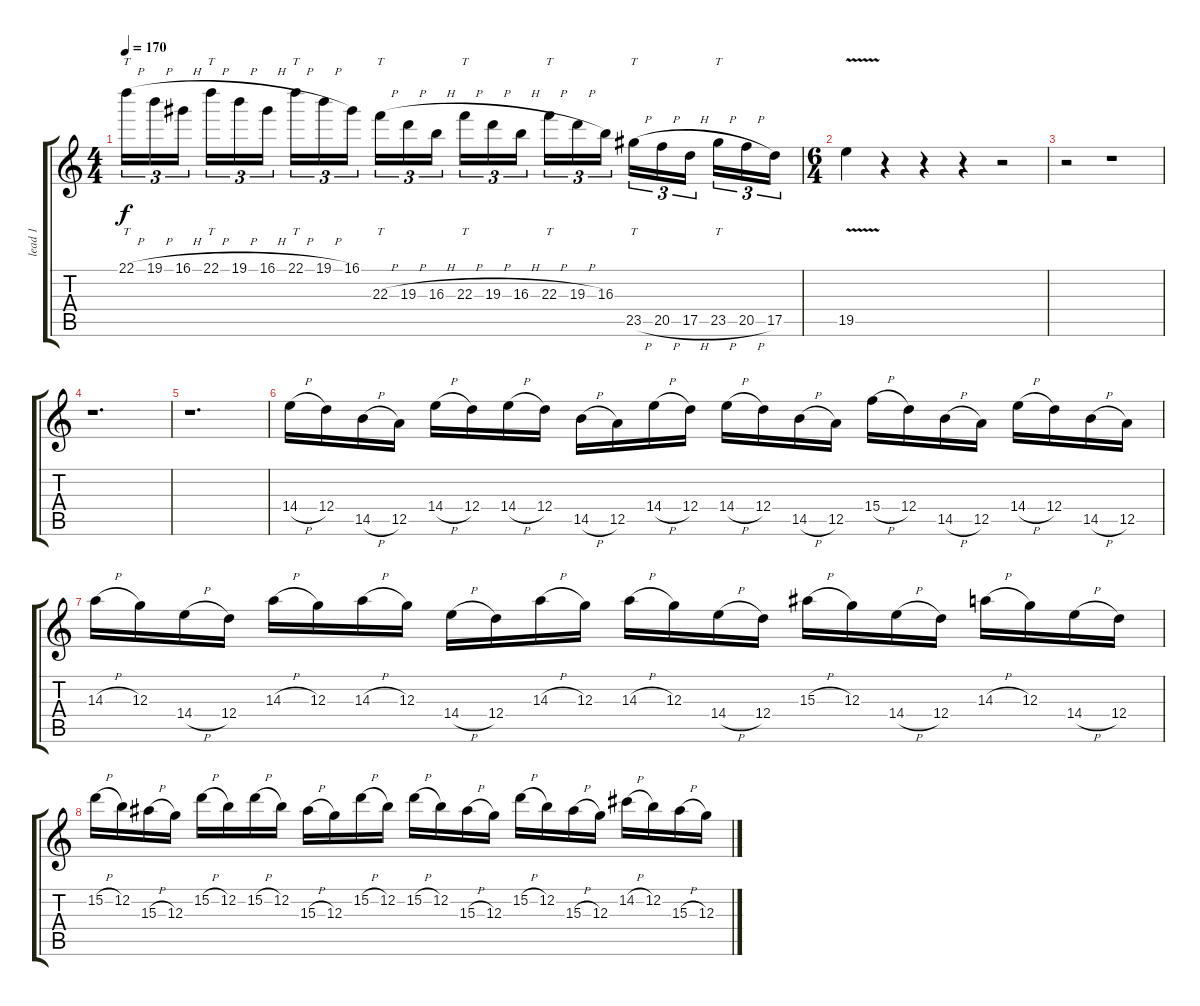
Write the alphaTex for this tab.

\track ("lead 1" "lead 1") {instrument distortionguitar}
\staff {score tabs}
\tuning (E4 B3 G3 D3 A2 E2) {hide}
\ts (4 4)
\tempo 170
\clef g2
\ks c
22.1{h}.16{tt tu (3 2) dy f} 19.1{h}.16{tu (3 2)} 16.1{h}.16{tu (3 2)} 22.1{h}.16{tt tu (3 2)} 19.1{h}.16{tu (3 2)} 16.1{h}.16{tu (3 2)} 22.1{h}.16{tt tu (3 2)} 19.1{h}.16{tu (3 2)} 16.1.16{tu (3 2)} 22.3{h}.16{tt tu (3 2)} 19.3{h}.16{tu (3 2)} 16.3{h}.16{tu (3 2)} 22.3{h}.16{tt tu (3 2)} 19.3{h}.16{tu (3 2)} 16.3{h}.16{tu (3 2)} 22.3{h}.16{tt tu (3 2)} 19.3{h}.16{tu (3 2)} 16.3.16{tu (3 2)} 23.5{h}.16{tt tu (3 2)} 20.5{h}.16{tu (3 2)} 17.5{h}.16{tu (3 2)} 23.5{h}.16{tt tu (3 2)} 20.5{h}.16{tu (3 2)} 17.5.16{tu (3 2)} |
\ts (6 4)
19.5{v}.4 r.4 r.4 r.4 r.2 |
r.2 r.1 |
r.1{d} |
r.1{d} |
14.4{h}.16 12.4.16 14.5{h}.16 12.5.16 14.4{h}.16 12.4.16 14.4{h}.16 12.4.16 14.5{h}.16 12.5.16 14.4{h}.16 12.4.16 14.4{h}.16 12.4.16 14.5{h}.16 12.5.16 15.4{h}.16 12.4.16 14.5{h}.16 12.5.16 14.4{h}.16 12.4.16 14.5{h}.16 12.5.16 |
14.3{h}.16 12.3.16 14.4{h}.16 12.4.16 14.3{h}.16 12.3.16 14.3{h}.16 12.3.16 14.4{h}.16 12.4.16 14.3{h}.16 12.3.16 14.3{h}.16 12.3.16 14.4{h}.16 12.4.16 15.3{h}.16 12.3.16 14.4{h}.16 12.4.16 14.3{h}.16 12.3.16 14.4{h}.16 12.4.16 |
15.2{h}.16 12.2.16 15.3{h}.16 12.3.16 15.2{h}.16 12.2.16 15.2{h}.16 12.2.16 15.3{h}.16 12.3.16 15.2{h}.16 12.2.16 15.2{h}.16 12.2.16 15.3{h}.16 12.3.16 15.2{h}.16 12.2.16 15.3{h}.16 12.3.16 14.2{h}.16 12.2.16 15.3{h}.16 12.3.16
